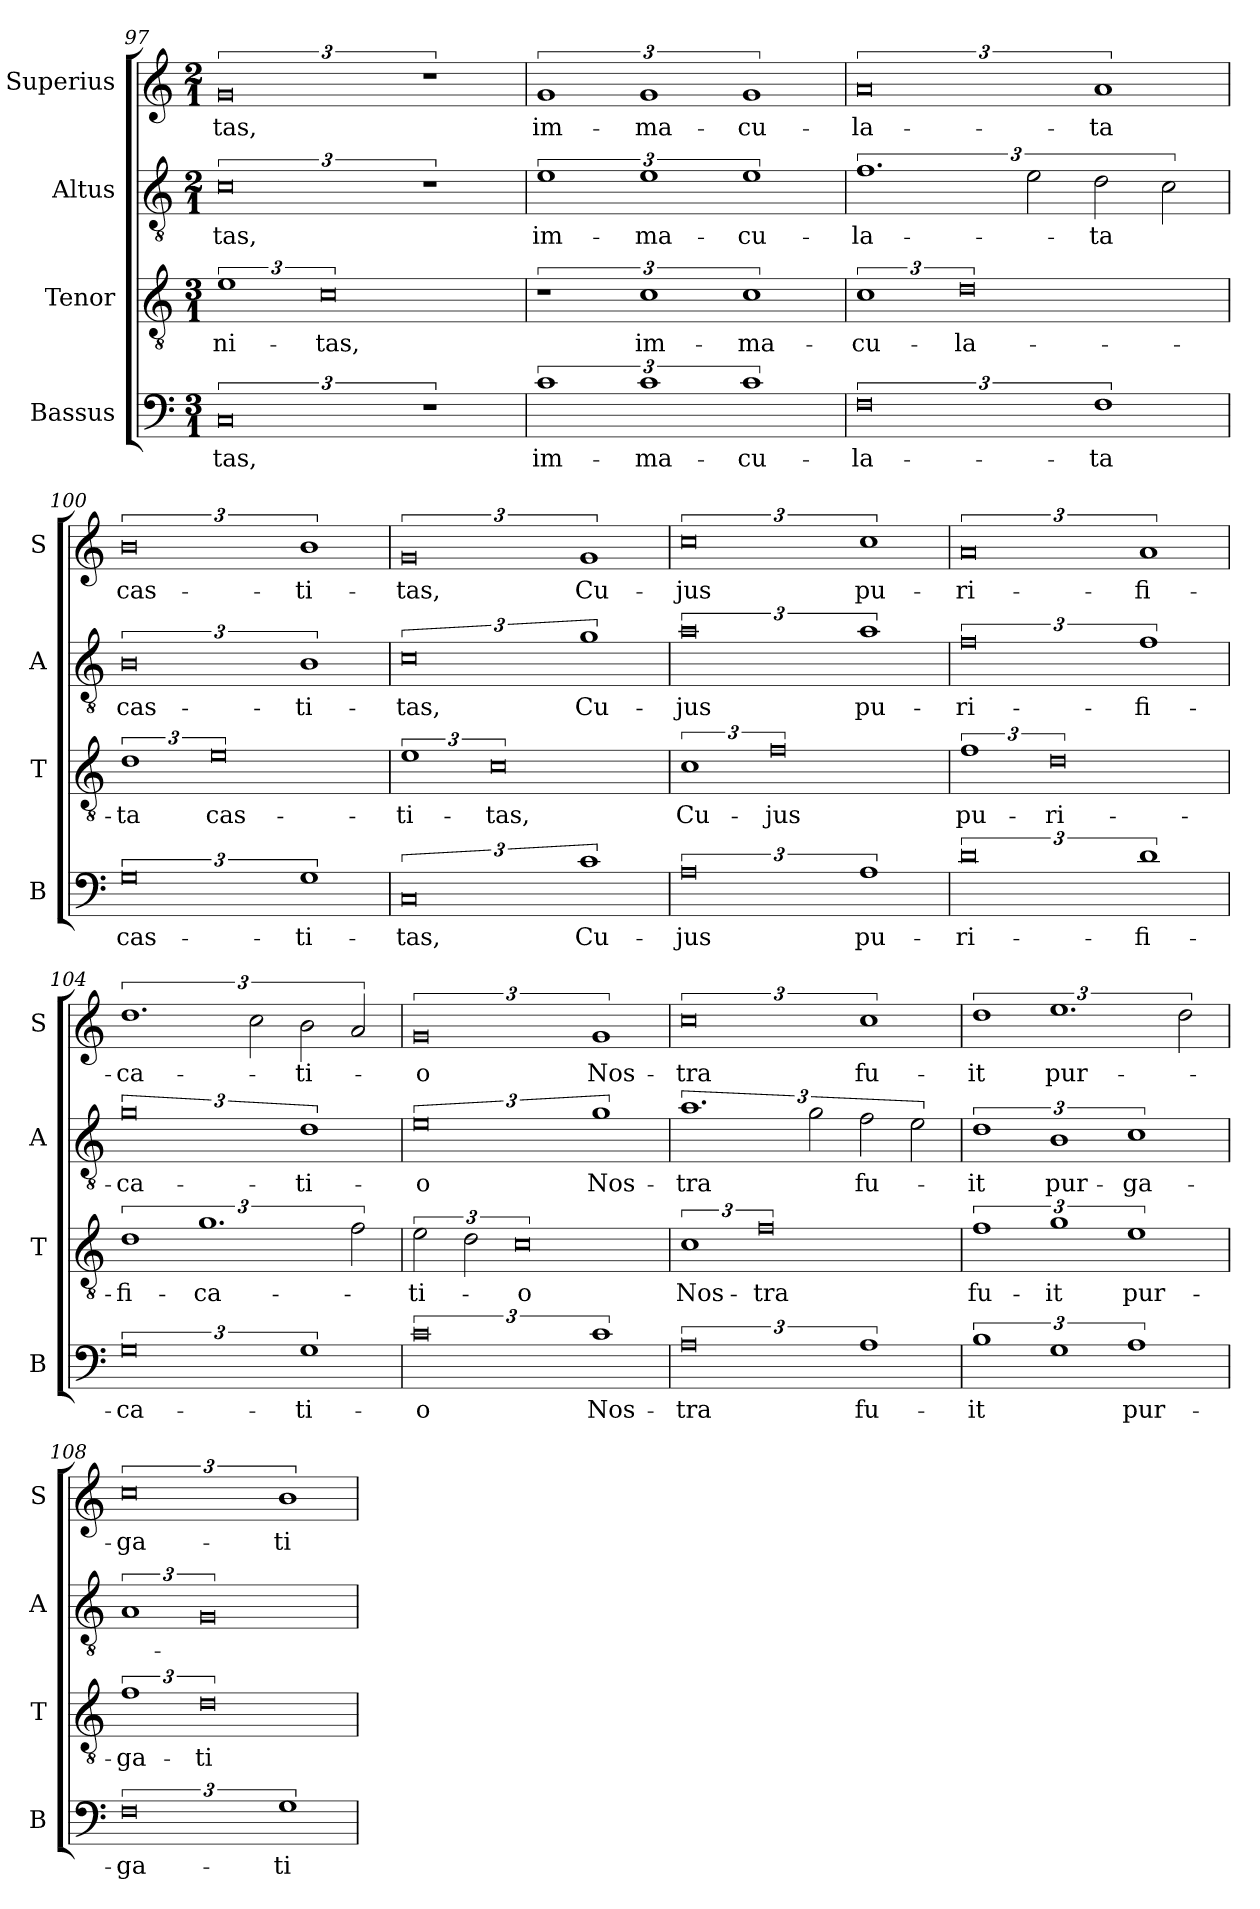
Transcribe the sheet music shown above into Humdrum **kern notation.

**kern	**text	**kern	**text	**kern	**text	**kern	**text
*part4	*part4	*part3	*part3	*part2	*part2	*part1	*part1
*staff4	*staff4	*staff3	*staff3	*staff2	*staff2	*staff1	*staff1
*I"Bassus	*	*I"Tenor	*	*I"Altus	*	*I"Superius	*
*I'B	*	*I'T	*	*I'A	*	*I'S	*
*clefF4	*	*clefGv2	*	*clefGv2	*	*clefG2	*
*k[]	*	*k[]	*	*k[]	*	*k[]	*
*M3/1	*	*M3/1	*	*M2/1	*	*M2/1	*
=97	=97	=97	=97	=97	=97	=97	=97
3%4C	-tas,	3%2e	-ni-	3%4c	-tas,	3%4g	-tas,
.	.	3%4c	-tas,	.	.	.	.
3%2r	.	.	.	3%2r	.	3%2r	.
=98	=98	=98	=98	=98	=98	=98	=98
3%2c	im-	3%2r	.	3%2e	im-	3%2g	im-
3%2c	-ma-	3%2c	im-	3%2e	-ma-	3%2g	-ma-
3%2c	-cu-	3%2c	-ma-	3%2e	-cu-	3%2g	-cu-
=99	=99	=99	=99	=99	=99	=99	=99
3%4F	-la-	3%2c	-cu-	3%2.f	-la-	3%4a	-la-
.	.	3%4d	-la-	.	.	.	.
.	.	.	.	3e\	.	.	.
3%2F	-ta	.	.	3d\	-ta	3%2a	-ta
.	.	.	.	3c\	.	.	.
=100	=100	=100	=100	=100	=100	=100	=100
3%4G	cas-	3%2d	-ta	3%4B	cas-	3%4b	cas-
.	.	3%4e	cas-	.	.	.	.
3%2G	-ti-	.	.	3%2B	-ti-	3%2b	-ti-
=101	=101	=101	=101	=101	=101	=101	=101
3%4C	-tas,	3%2e	-ti-	3%4c	-tas,	3%4g	-tas,
.	.	3%4c	-tas,	.	.	.	.
3%2c	Cu-	.	.	3%2g	Cu-	3%2g	Cu-
=102	=102	=102	=102	=102	=102	=102	=102
3%4A	-jus	3%2c	Cu-	3%4a	-jus	3%4cc	-jus
.	.	3%4f	-jus	.	.	.	.
3%2A	pu-	.	.	3%2a	pu-	3%2cc	pu-
=103	=103	=103	=103	=103	=103	=103	=103
3%4d	-ri-	3%2f	pu-	3%4f	-ri-	3%4a	-ri-
.	.	3%4d	-ri-	.	.	.	.
3%2d	-fi-	.	.	3%2f	-fi-	3%2a	-fi-
=104	=104	=104	=104	=104	=104	=104	=104
3%4G	-ca-	3%2d	-fi-	3%4g	-ca-	3%2.dd	-ca-
.	.	3%2.g	-ca-	.	.	.	.
.	.	.	.	.	.	3cc\	.
3%2G	-ti-	.	.	3%2d	-ti-	3b\	-ti-
.	.	3f\	.	.	.	3a/	.
=105	=105	=105	=105	=105	=105	=105	=105
3%4c	-o	3e\	-ti-	3%4e	-o	3%4g	-o
.	.	3d\	.	.	.	.	.
.	.	3%4c	-o	.	.	.	.
3%2c	Nos-	.	.	3%2g	Nos-	3%2g	Nos-
=106	=106	=106	=106	=106	=106	=106	=106
3%4A	-tra	3%2c	Nos-	3%2.a	-tra	3%4cc	-tra
.	.	3%4f	-tra	.	.	.	.
.	.	.	.	3g\	.	.	.
3%2A	fu-	.	.	3f\	fu-	3%2cc	fu-
.	.	.	.	3e\	.	.	.
=107	=107	=107	=107	=107	=107	=107	=107
3%2B	-it	3%2f	fu-	3%2d	-it	3%2dd	-it
3%2G	.	3%2g	-it	3%2B	pur-	3%2.ee	pur-
3%2A	pur-	3%2e	pur-	3%2c	-ga-	.	.
.	.	.	.	.	.	3dd\	.
=108	=108	=108	=108	=108	=108	=108	=108
3%4F	-ga-	3%2f	-ga-	3%2A	.	3%4cc	-ga-
.	.	3%4d	-ti-	3%4G	.	.	.
3%2G	-ti-	.	.	.	.	3%2b	-ti-
=	=	=	=	=	=	=	=
*-	*-	*-	*-	*-	*-	*-	*-
